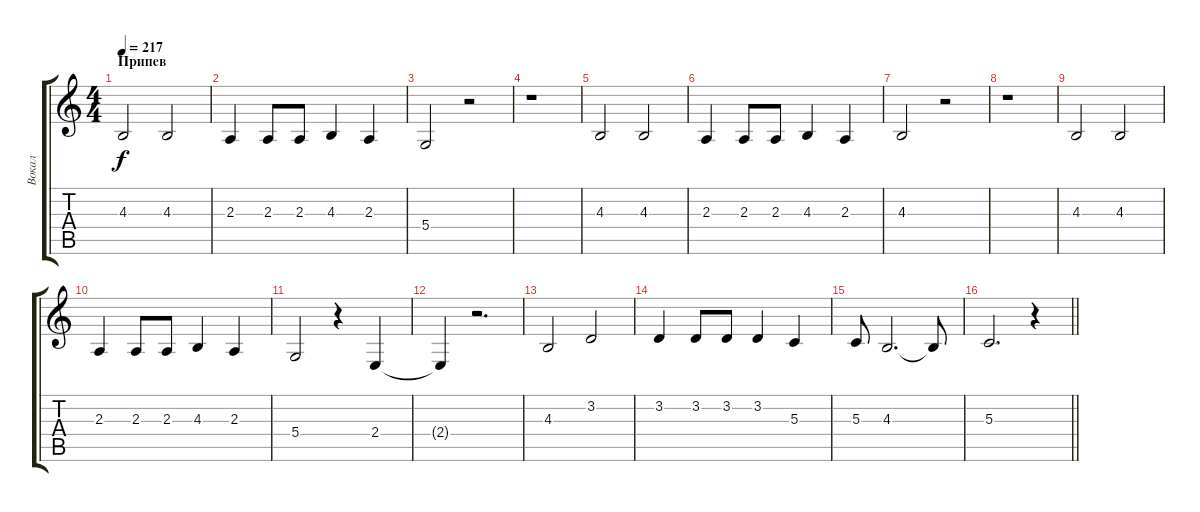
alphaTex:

\track ("Вокал" "Вокал") {instrument tenorsax}
\staff {score tabs}
\tuning (E4 B3 G3 D3 A2 E2) {hide}
\ts (4 4)
\section ("" "Припев")
\tempo 217
\clef g2
\ks c
4.3.2{dy f} 4.3.2 |
2.3.4 2.3.8 2.3.8 4.3.4 2.3.4 |
5.4.2 r.2 |
r.1 |
4.3.2 4.3.2 |
2.3.4 2.3.8 2.3.8 4.3.4 2.3.4 |
4.3.2 r.2 |
r.1 |
4.3.2 4.3.2 |
2.3.4 2.3.8 2.3.8 4.3.4 2.3.4 |
5.4.2 r.4 2.4.4 |
2.4{t}.4 r.2{d} |
4.3.2 3.2.2 |
3.2.4 3.2.8 3.2.8 3.2.4 5.3.4 |
5.3.8 4.3.2{d} 4.3{t}.8 |
\barLineRight lightlight
5.3.2{d} r.4
